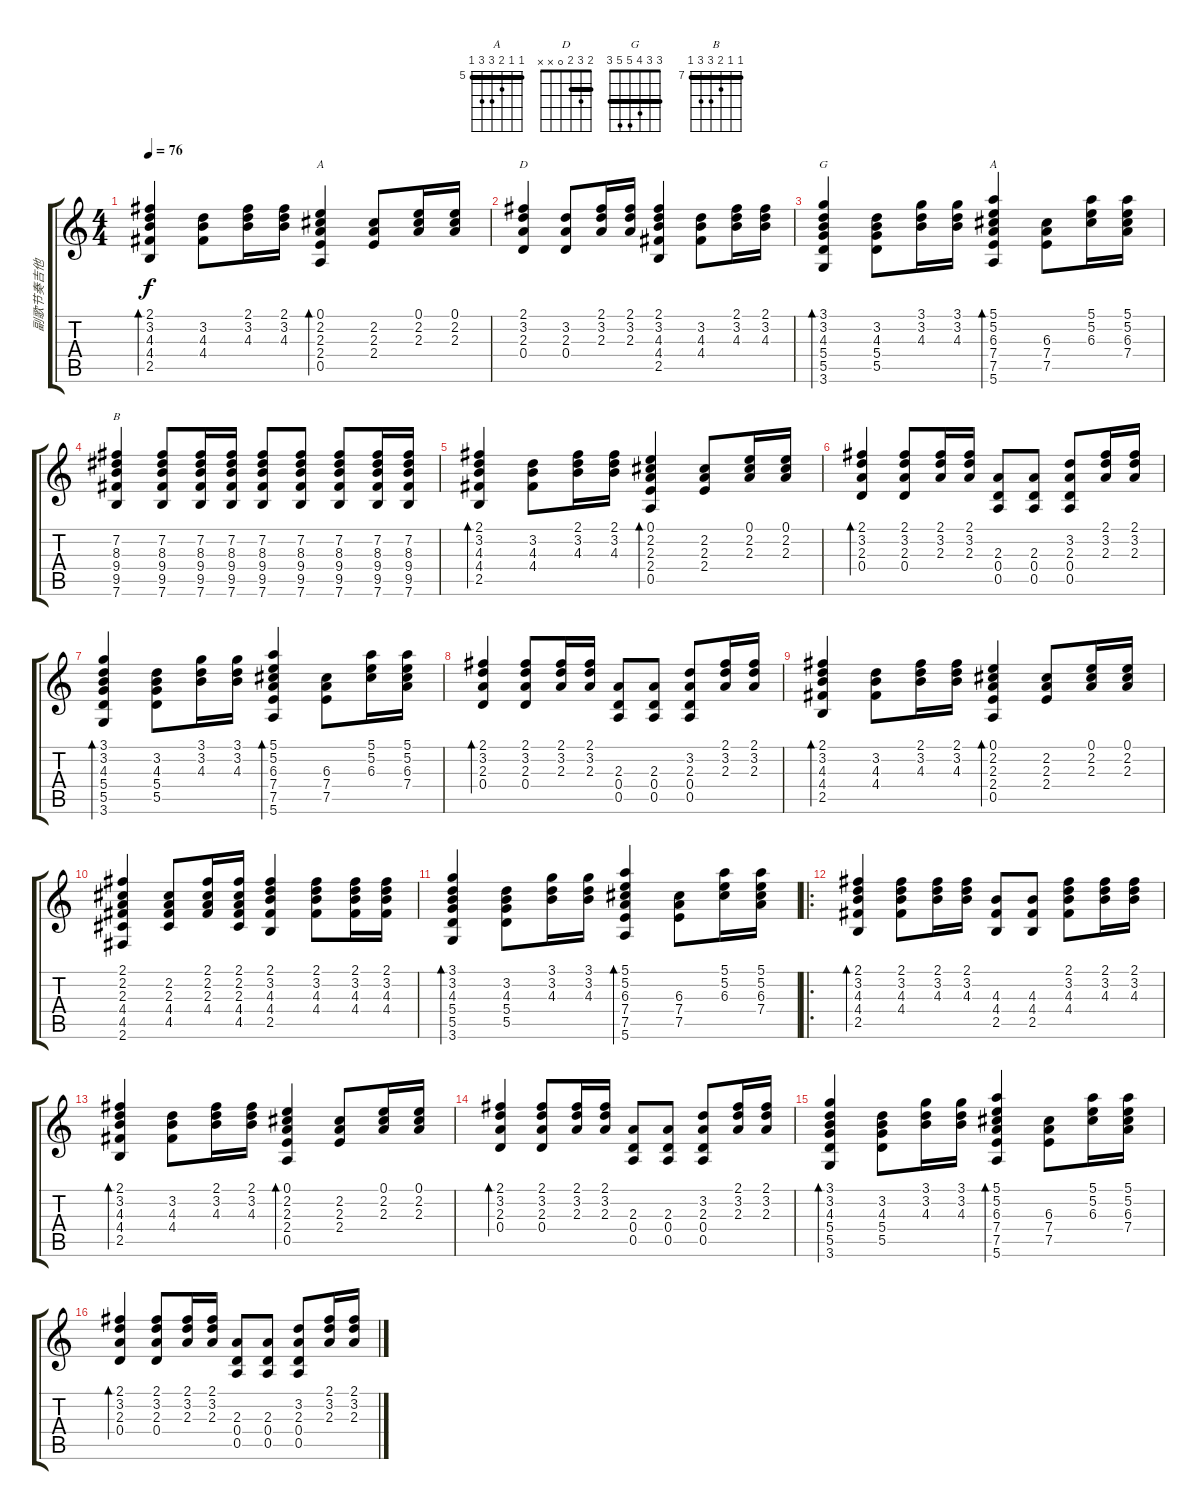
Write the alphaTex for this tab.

\track ("副歌节奏吉他" "副歌节奏吉他") {instrument electricguitarmuted}
\staff {score tabs}
\tuning (E4 B3 G3 D3 A2 E2) {hide}
\chord ("A" 0 2 2 2 0 x)
\chord ("D" 2 3 2 0 x x) {barre 2}
\chord ("G" 3 3 4 5 5 3) {barre 3}
\chord ("A" 5 5 6 7 7 5) {firstfret 5 barre 5}
\chord ("B" 7 7 8 9 9 7) {firstfret 7 barre 7}
\ts (4 4)
\tempo 76
\clef g2
\ks c
(2.1 3.2 4.3 4.4 2.5).4{bd 60 dy f} (3.2 4.3 4.4).8 (2.1 3.2 4.3).16 (2.1 3.2 4.3).16 (0.1 2.2 2.3 2.4 0.5).4{bd 60 ch "A"} (2.2 2.3 2.4).8 (0.1 2.2 2.3).16 (0.1 2.2 2.3).16 |
(2.1 3.2 2.3 0.4).4{ch "D"} (3.2 2.3 0.4).8 (2.1 3.2 2.3).16 (2.1 3.2 2.3).16 (2.1 3.2 4.3 4.4 2.5).4 (3.2 4.3 4.4).8 (2.1 3.2 4.3).16 (2.1 3.2 4.3).16 |
(3.1 3.2 4.3 5.4 5.5 3.6).4{bd 60 ch "G"} (3.2 4.3 5.4 5.5).8 (3.1 3.2 4.3).16 (3.1 3.2 4.3).16 (5.1 5.2 6.3 7.4 7.5 5.6).4{bd 60 ch "A"} (6.3 7.4 7.5).8 (5.1 5.2 6.3).16 (5.1 5.2 6.3 7.4).16 |
(7.2 8.3 9.4 9.5 7.6).4{ch "B"} (7.2 8.3 9.4 9.5 7.6).8 (7.2 8.3 9.4 9.5 7.6).16 (7.2 8.3 9.4 9.5 7.6).16 (7.2 8.3 9.4 9.5 7.6).8 (7.2 8.3 9.4 9.5 7.6).8 (7.2 8.3 9.4 9.5 7.6).8 (7.2 8.3 9.4 9.5 7.6).16 (7.2 8.3 9.4 9.5 7.6).16 |
(2.1 3.2 4.3 4.4 2.5).4{bd 60} (3.2 4.3 4.4).8 (2.1 3.2 4.3).16 (2.1 3.2 4.3).16 (0.1 2.2 2.3 2.4 0.5).4{bd 60} (2.2 2.3 2.4).8 (0.1 2.2 2.3).16 (0.1 2.2 2.3).16 |
(2.1 3.2 2.3 0.4).4{bd 60} (2.1 3.2 2.3 0.4).8 (2.1 3.2 2.3).16 (2.1 3.2 2.3).16 (2.3 0.4 0.5).8 (2.3 0.4 0.5).8 (3.2 2.3 0.4 0.5).8 (2.1 3.2 2.3).16 (2.1 3.2 2.3).16 |
(3.1 3.2 4.3 5.4 5.5 3.6).4{bd 60} (3.2 4.3 5.4 5.5).8 (3.1 3.2 4.3).16 (3.1 3.2 4.3).16 (5.1 5.2 6.3 7.4 7.5 5.6).4{bd 60} (6.3 7.4 7.5).8 (5.1 5.2 6.3).16 (5.1 5.2 6.3 7.4).16 |
(2.1 3.2 2.3 0.4).4{bd 60} (2.1 3.2 2.3 0.4).8 (2.1 3.2 2.3).16 (2.1 3.2 2.3).16 (2.3 0.4 0.5).8 (2.3 0.4 0.5).8 (3.2 2.3 0.4 0.5).8 (2.1 3.2 2.3).16 (2.1 3.2 2.3).16 |
(2.1 3.2 4.3 4.4 2.5).4{bd 60} (3.2 4.3 4.4).8 (2.1 3.2 4.3).16 (2.1 3.2 4.3).16 (0.1 2.2 2.3 2.4 0.5).4{bd 60} (2.2 2.3 2.4).8 (0.1 2.2 2.3).16 (0.1 2.2 2.3).16 |
(2.1 2.2 2.3 4.4 4.5 2.6).4 (2.2 2.3 4.4 4.5).8 (2.1 2.2 2.3 4.4).16 (2.1 2.2 2.3 4.4 4.5).16 (2.1 3.2 4.3 4.4 2.5).4 (2.1 3.2 4.3 4.4).8 (2.1 3.2 4.3 4.4).16 (2.1 3.2 4.3 4.4).16 |
(3.1 3.2 4.3 5.4 5.5 3.6).4{bd 60} (3.2 4.3 5.4 5.5).8 (3.1 3.2 4.3).16 (3.1 3.2 4.3).16 (5.1 5.2 6.3 7.4 7.5 5.6).4{bd 60} (6.3 7.4 7.5).8 (5.1 5.2 6.3).16 (5.1 5.2 6.3 7.4).16 |
\ro
(2.1 3.2 4.3 4.4 2.5).4{bd 30} (2.1 3.2 4.3 4.4).8 (2.1 3.2 4.3).16 (2.1 3.2 4.3).16 (4.3 4.4 2.5).8 (4.3 4.4 2.5).8 (2.1 3.2 4.3 4.4).8 (2.1 3.2 4.3).16 (2.1 3.2 4.3).16 |
(2.1 3.2 4.3 4.4 2.5).4{bd 60} (3.2 4.3 4.4).8 (2.1 3.2 4.3).16 (2.1 3.2 4.3).16 (0.1 2.2 2.3 2.4 0.5).4{bd 60} (2.2 2.3 2.4).8 (0.1 2.2 2.3).16 (0.1 2.2 2.3).16 |
(2.1 3.2 2.3 0.4).4{bd 60} (2.1 3.2 2.3 0.4).8 (2.1 3.2 2.3).16 (2.1 3.2 2.3).16 (2.3 0.4 0.5).8 (2.3 0.4 0.5).8 (3.2 2.3 0.4 0.5).8 (2.1 3.2 2.3).16 (2.1 3.2 2.3).16 |
(3.1 3.2 4.3 5.4 5.5 3.6).4{bd 60} (3.2 4.3 5.4 5.5).8 (3.1 3.2 4.3).16 (3.1 3.2 4.3).16 (5.1 5.2 6.3 7.4 7.5 5.6).4{bd 60} (6.3 7.4 7.5).8 (5.1 5.2 6.3).16 (5.1 5.2 6.3 7.4).16 |
(2.1 3.2 2.3 0.4).4{bd 60} (2.1 3.2 2.3 0.4).8 (2.1 3.2 2.3).16 (2.1 3.2 2.3).16 (2.3 0.4 0.5).8 (2.3 0.4 0.5).8 (3.2 2.3 0.4 0.5).8 (2.1 3.2 2.3).16 (2.1 3.2 2.3).16
